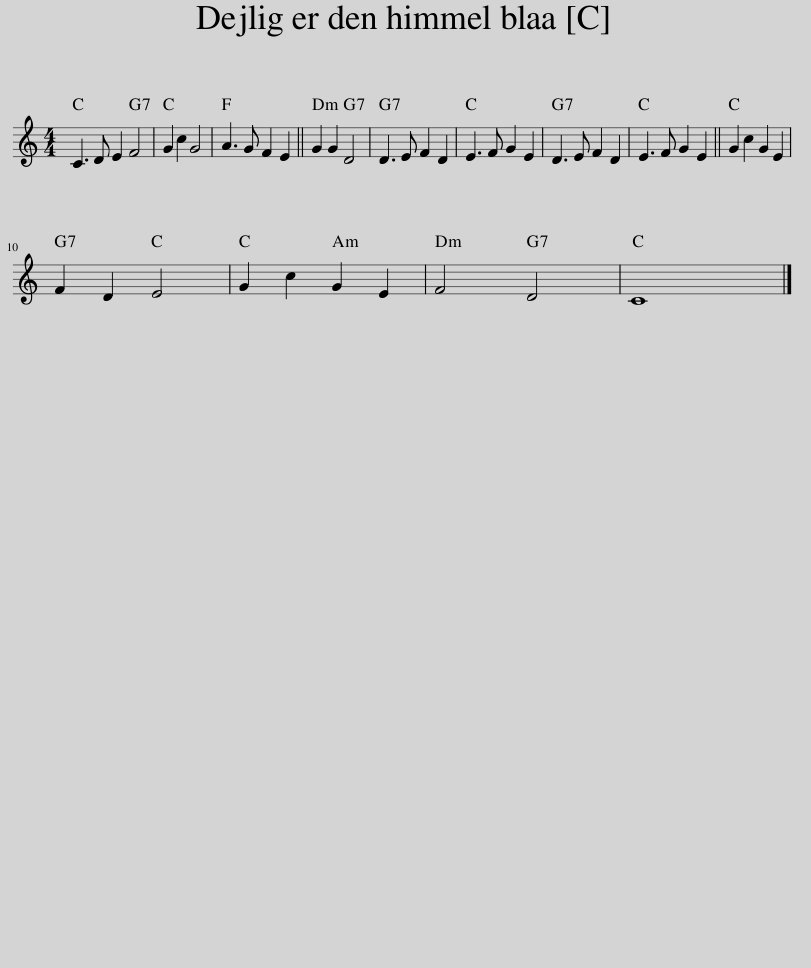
X:1
L:1/8
M:4/4
I:linebreak $
K:C
V:1 treble
V:1
 C3 D E2 F4 | G2 c2 G4 | A3 G F2 E2 || G2 G2 D4 | D3 E F2 D2 | %5
 E3 F G2 E2 | D3 E F2 D2 | E3 F G2 E2 || G2 c2 G2 E2 |$ F2 D2 E4 | %10
 G2 c2 G2 E2 | F4 D4 | C8 |] %13
